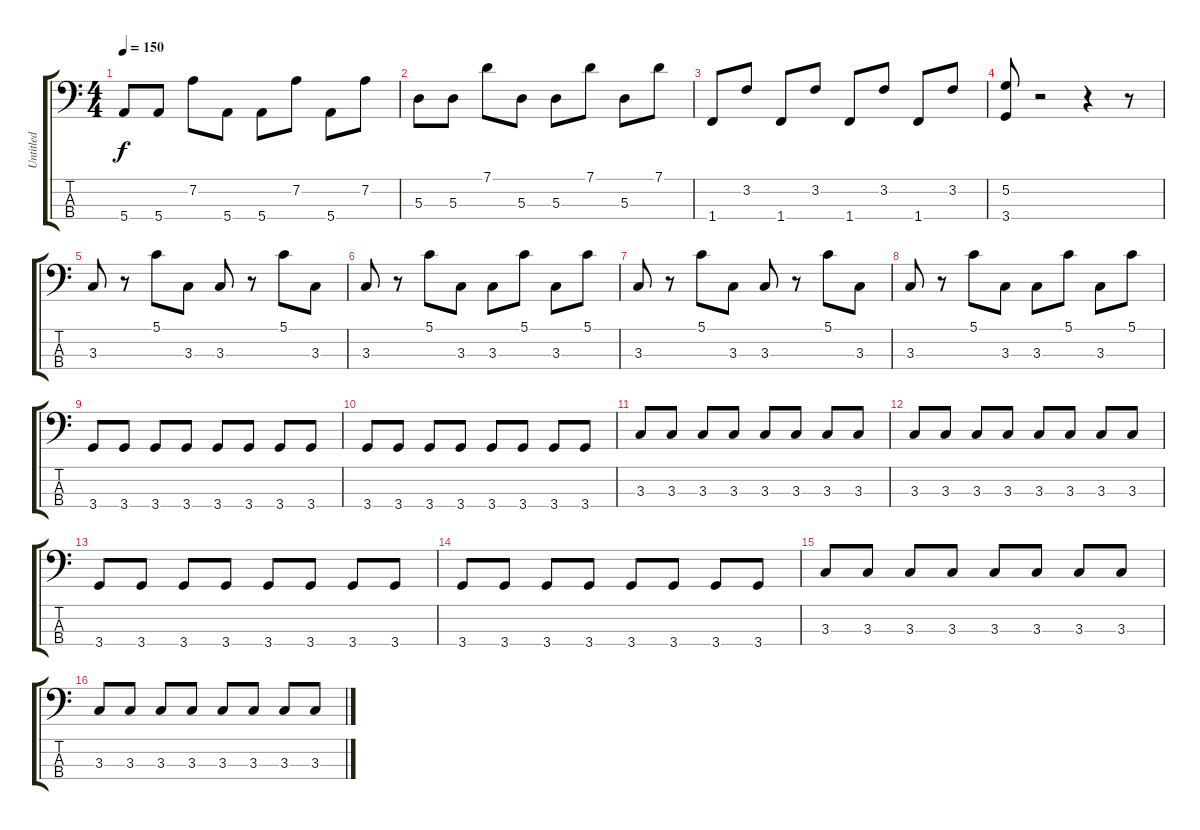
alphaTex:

\track ("Untitled" "Untitled") {instrument electricbassfinger}
\staff {score tabs}
\tuning (G2 D2 A1 E1) {hide}
\ts (4 4)
\tempo 150
\clef f4
\ks c
5.4.8{dy f} 5.4.8 7.2.8 5.4.8 5.4.8 7.2.8 5.4.8 7.2.8 |
5.3.8 5.3.8 7.1.8 5.3.8 5.3.8 7.1.8 5.3.8 7.1.8 |
1.4.8 3.2.8 1.4.8 3.2.8 1.4.8 3.2.8 1.4.8 3.2.8 |
(5.2 3.4).8 r.2 r.4 r.8 |
3.3.8 r.8 5.1.8 3.3.8 3.3.8 r.8 5.1.8 3.3.8 |
3.3.8 r.8 5.1.8 3.3.8 3.3.8 5.1.8 3.3.8 5.1.8 |
3.3.8 r.8 5.1.8 3.3.8 3.3.8 r.8 5.1.8 3.3.8 |
3.3.8 r.8 5.1.8 3.3.8 3.3.8 5.1.8 3.3.8 5.1.8 |
3.4.8 3.4.8 3.4.8 3.4.8 3.4.8 3.4.8 3.4.8 3.4.8 |
3.4.8 3.4.8 3.4.8 3.4.8 3.4.8 3.4.8 3.4.8 3.4.8 |
3.3.8 3.3.8 3.3.8 3.3.8 3.3.8 3.3.8 3.3.8 3.3.8 |
3.3.8 3.3.8 3.3.8 3.3.8 3.3.8 3.3.8 3.3.8 3.3.8 |
3.4.8 3.4.8 3.4.8 3.4.8 3.4.8 3.4.8 3.4.8 3.4.8 |
3.4.8 3.4.8 3.4.8 3.4.8 3.4.8 3.4.8 3.4.8 3.4.8 |
3.3.8 3.3.8 3.3.8 3.3.8 3.3.8 3.3.8 3.3.8 3.3.8 |
3.3.8 3.3.8 3.3.8 3.3.8 3.3.8 3.3.8 3.3.8 3.3.8
